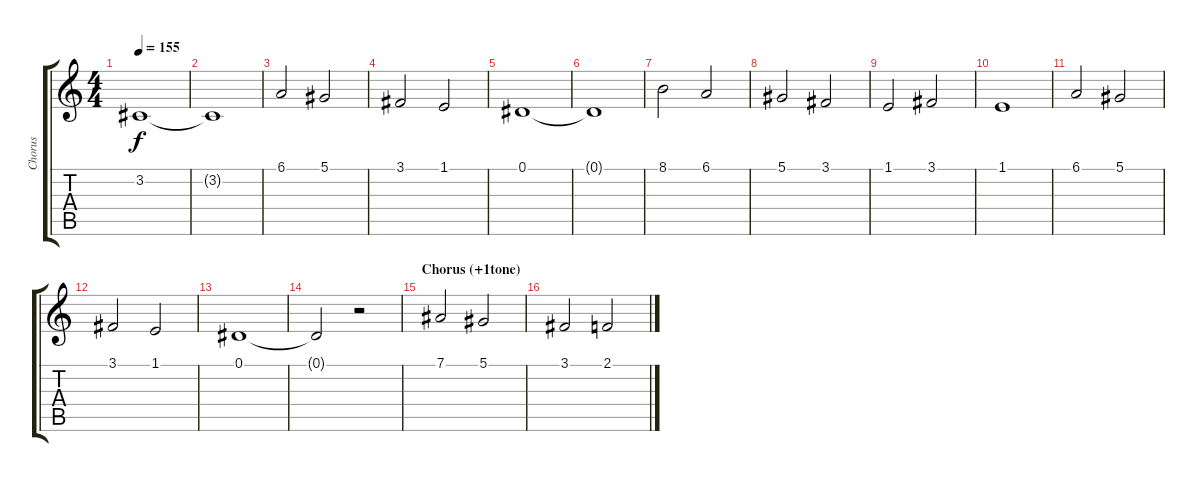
\track ("Chorus" "Chorus") {instrument voiceoohs}
\staff {score tabs}
\tuning (Eb4 Bb3 Gb3 Db3 Ab2 Eb2) {hide}
\ts (4 4)
\tempo 155
\clef g2
\ks c
3.2.1{dy f} |
3.2{t}.1 |
6.1.2 5.1.2 |
3.1.2 1.1.2 |
0.1.1 |
0.1{t}.1 |
8.1.2 6.1.2 |
5.1.2 3.1.2 |
1.1.2 3.1.2 |
1.1.1 |
6.1.2 5.1.2 |
3.1.2 1.1.2 |
0.1.1 |
0.1{t}.2 r.2 |
\section ("" "Chorus (+1tone)")
7.1.2{volume 14 instrument choiraahs} 5.1.2 |
3.1.2 2.1.2
